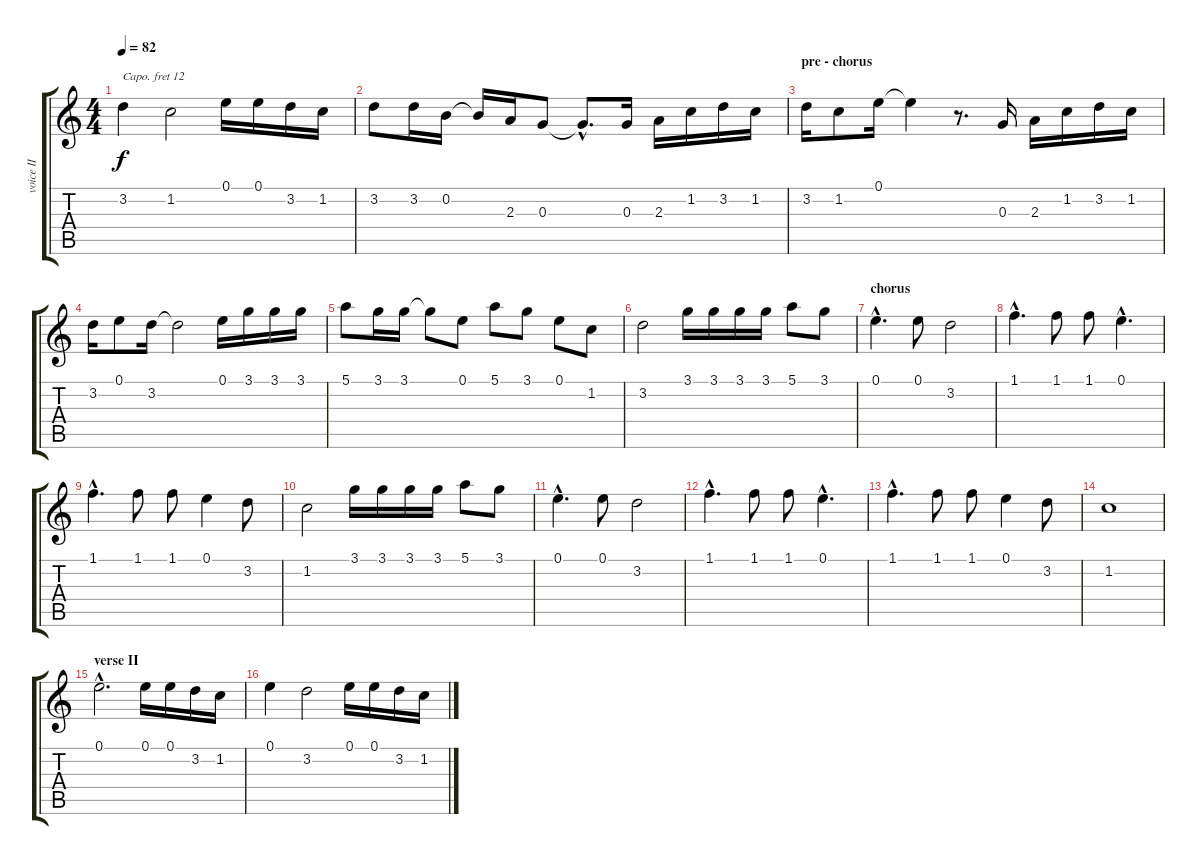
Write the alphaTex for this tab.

\track ("voice II" "voice II") {instrument acousticgrandpiano}
\staff {score tabs}
\capo 12
\tuning (E4 B3 G3 D3 A2 E2) {hide}
\ts (4 4)
\tempo 82
\clef g2
\ks c
3.2.4{dy f} 1.2.2 0.1.16 0.1.16 3.2.16 1.2.16 |
3.2.8 3.2.16 0.2.16 0.2{t}.16 2.3.16 0.3.8 0.3{hac t}.8{d} 0.3.16 2.3.16 1.2.16 3.2.16 1.2.16 |
\section ("" "pre - chorus")
3.2.16 1.2.8 0.1.16 0.1{t}.4 r.8{d} 0.3.16 2.3.16 1.2.16 3.2.16 1.2.16 |
3.2.16 0.1.8 3.2.16 3.2{t}.2 0.1.16 3.1.16 3.1.16 3.1.16 |
5.1.8 3.1.16 3.1.16 3.1{t}.8 0.1.8 5.1.8 3.1.8 0.1.8 1.2.8 |
3.2.2 3.1.16 3.1.16 3.1.16 3.1.16 5.1.8 3.1.8 |
\section ("" "chorus")
0.1{hac}.4{d} 0.1.8 3.2.2 |
1.1{hac}.4{d} 1.1.8 1.1.8 0.1{hac}.4{d} |
1.1{hac}.4{d} 1.1.8 1.1.8 0.1.4 3.2.8 |
1.2.2 3.1.16 3.1.16 3.1.16 3.1.16 5.1.8 3.1.8 |
0.1{hac}.4{d} 0.1.8 3.2.2 |
1.1{hac}.4{d} 1.1.8 1.1.8 0.1{hac}.4{d} |
1.1{hac}.4{d} 1.1.8 1.1.8 0.1.4 3.2.8 |
1.2.1 |
\section ("" "verse II")
0.1{hac}.2{d} 0.1.16 0.1.16 3.2.16 1.2.16 |
0.1.4 3.2.2 0.1.16 0.1.16 3.2.16 1.2.16
